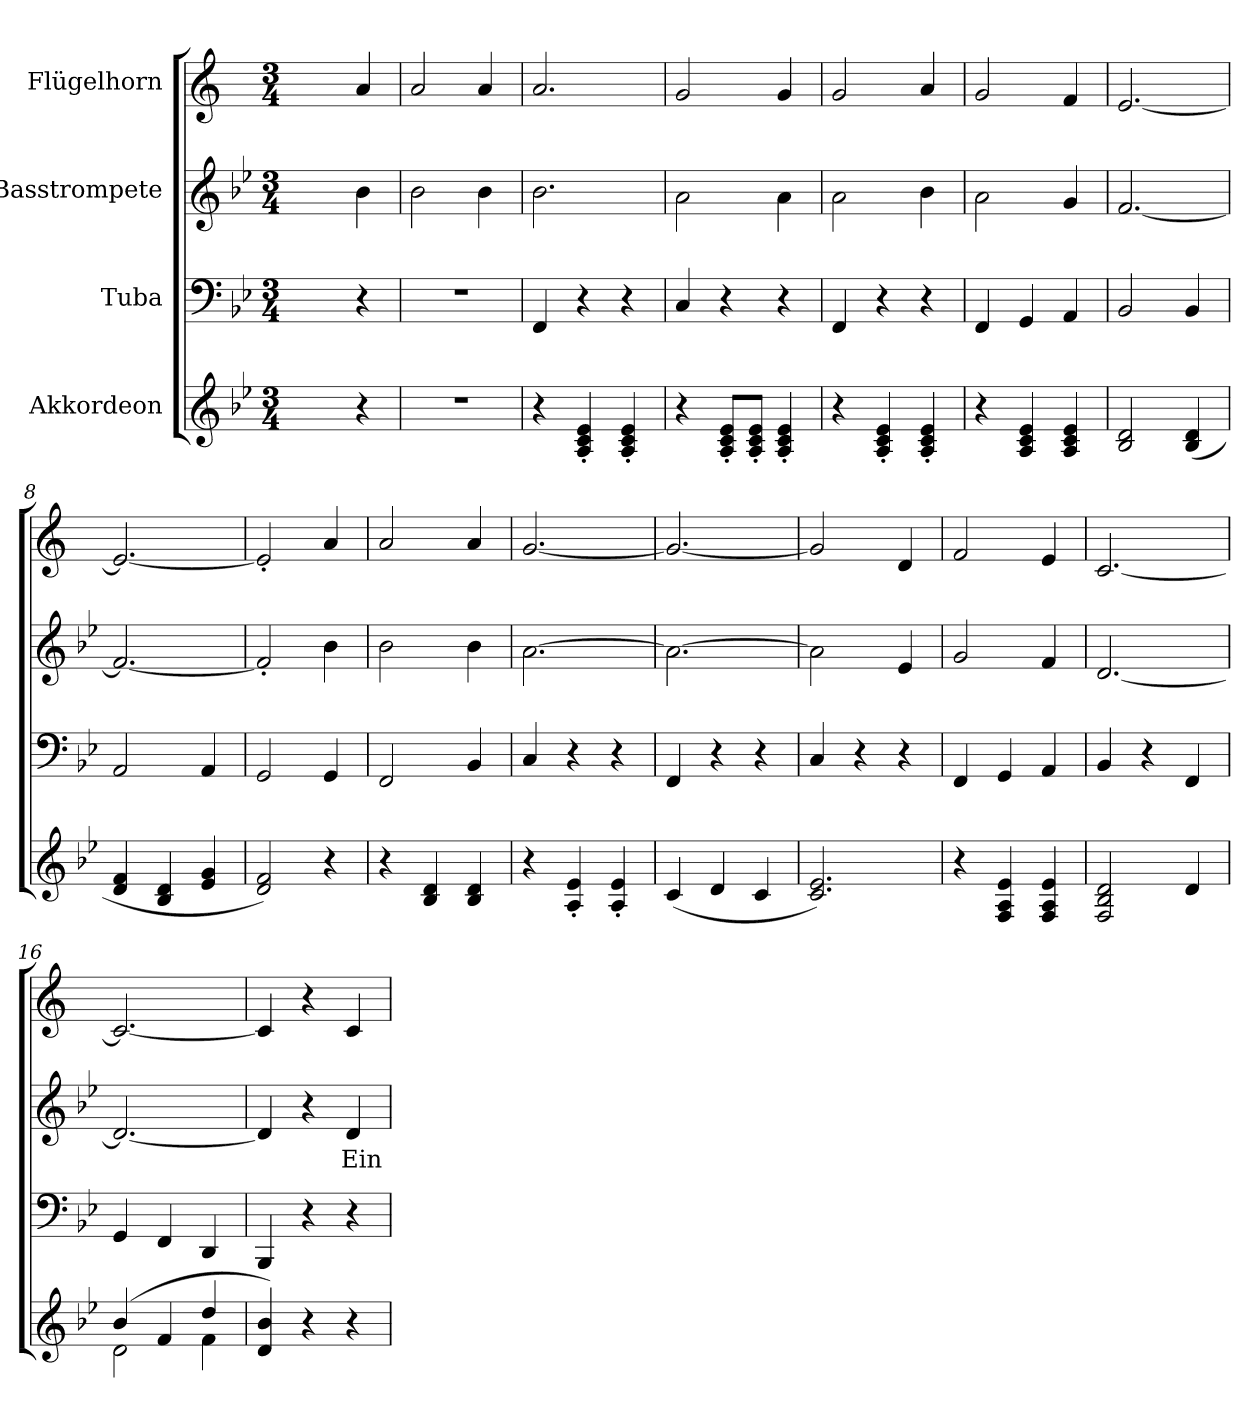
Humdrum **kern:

**kern	**kern	**kern	**text	**kern
*part4	*part3	*part2	*part2	*part1
*staff4	*staff3	*staff2	*staff2	*staff1
*I"Akkordeon	*I"Tuba	*I"Basstrompete	*	*I"Flügelhorn
!!LO:PB:g=z
*clefG2	*clefF4	*clefG2	*	*clefG2
*	*	*ITrd8c14	*	*ITrd1c2
*k[b-e-]	*k[b-e-]	*k[b-e-]	*	*k[b-e-]
*B-:	*B-:	*B-:	*	*B-:
*M3/4	*M3/4	*M3/4	*	*M3/4
=1	=1	=1	=1	=1
2ryy	2ryy	2ryy	.	2ryy
4r	4r	4B-i\	.	4gi/
=2	=2	=2	=2	=2
!LO:N:vis=1	!LO:N:vis=1	!	!	!
2.r	2.r	2B-i\	.	2gi/
.	.	4B-i\	.	4gi/
=3	=3	=3	=3	=3
4r	4FFi/	2.B-i\	.	2.gi/
4Ai/' 4ci' 4e-i'	4r	.	.	.
4Ai/' 4ci' 4e-i'	4r	.	.	.
=4	=4	=4	=4	=4
4r	4Ci/	2Ai\	.	2fi/
8Ai/' 8ci' 8e-i'L	4r	.	.	.
8Ai/' 8ci' 8e-i'J	.	.	.	.
4Ai/' 4ci' 4e-i'	4r	4Ai\	.	4fi/
=5	=5	=5	=5	=5
4r	4FFi/	2Ai\	.	2fi/
4Ai/' 4ci' 4e-i'	4r	.	.	.
4Ai/' 4ci' 4e-i'	4r	4B-i\	.	4gi/
=6	=6	=6	=6	=6
4r	4FFi/	2Ai\	.	2fi/
4Ai/ 4ci 4e-i	4GGi/	.	.	.
4Ai/ 4ci 4e-i	4AAi/	4Gi/	.	4e-i/
=7	=7	=7	=7	=7
2B-i/ 2di	2BB-i/	[<2.Fi/	.	[<2.di/
(4B-i/ 4di	4BB-i/	.	.	.
=8	=8	=8	=8	=8
4di/ 4fi	2AAi/	2.Fi/_<	.	2.di/_<
4B-i/ 4di	.	.	.	.
4e-i/ 4gi	4AAi/	.	.	.
=9	=9	=9	=9	=9
2di/ 2fi)	2GGi/	2F'i/]	.	2d'i/]
4r	4GGi/	4B-i\	.	4gi/
=10	=10	=10	=10	=10
4r	2FFi/	2B-i\	.	2gi/
4B-i/ 4di	.	.	.	.
4B-i/ 4di	4BB-i/	4B-i\	.	4gi/
!!LO:LB:g=z
=11	=11	=11	=11	=11
4r	4Ci/	[>2.Ai\	.	[<2.fi/
4Ai/' 4e-i'	4r	.	.	.
4Ai/' 4e-i'	4r	.	.	.
=12	=12	=12	=12	=12
(4ci/	4FFi/	2.Ai\_>	.	2.fi/_<
4di/	4r	.	.	.
4ci/	4r	.	.	.
=13	=13	=13	=13	=13
2.ci/ 2.e-i)	4Ci/	2Ai\]	.	2fi/]
.	4r	.	.	.
.	4r	4E-i/	.	4ci/
=14	=14	=14	=14	=14
4r	4FFi/	2Gi/	.	2e-i/
4Fi/ 4Ai 4e-i	4GGi/	.	.	.
4Fi/ 4Ai 4e-i	4AAi/	4Fi/	.	4di/
=15	=15	=15	=15	=15
2Fi/ 2B-i 2di	4BB-i/	[<2.Di/	.	[<2.B-i/
.	4r	.	.	.
4di/	4FFi/	.	.	.
=16	=16	=16	=16	=16
*^	*	*	*	*
(4b-i/	2di\	4GGi/	2.Di/_<	.	2.B-i/_<
4fi/	.	4FFi/	.	.	.
4ddi/	4fi\	4DDi/	.	.	.
*v	*v	*	*	*	*
=17	=17	=17	=17	=17
4di/ 4b-i)	4BBB-i/	4Di/]	.	4B-i/]
4r	4r	4r	.	4r
!	!	!	!LO:LY:b:color=#000000	!
4r	4r	4Di/	Ein	4B-i/
=	=	=	=	=
*-	*-	*-	*-	*-
